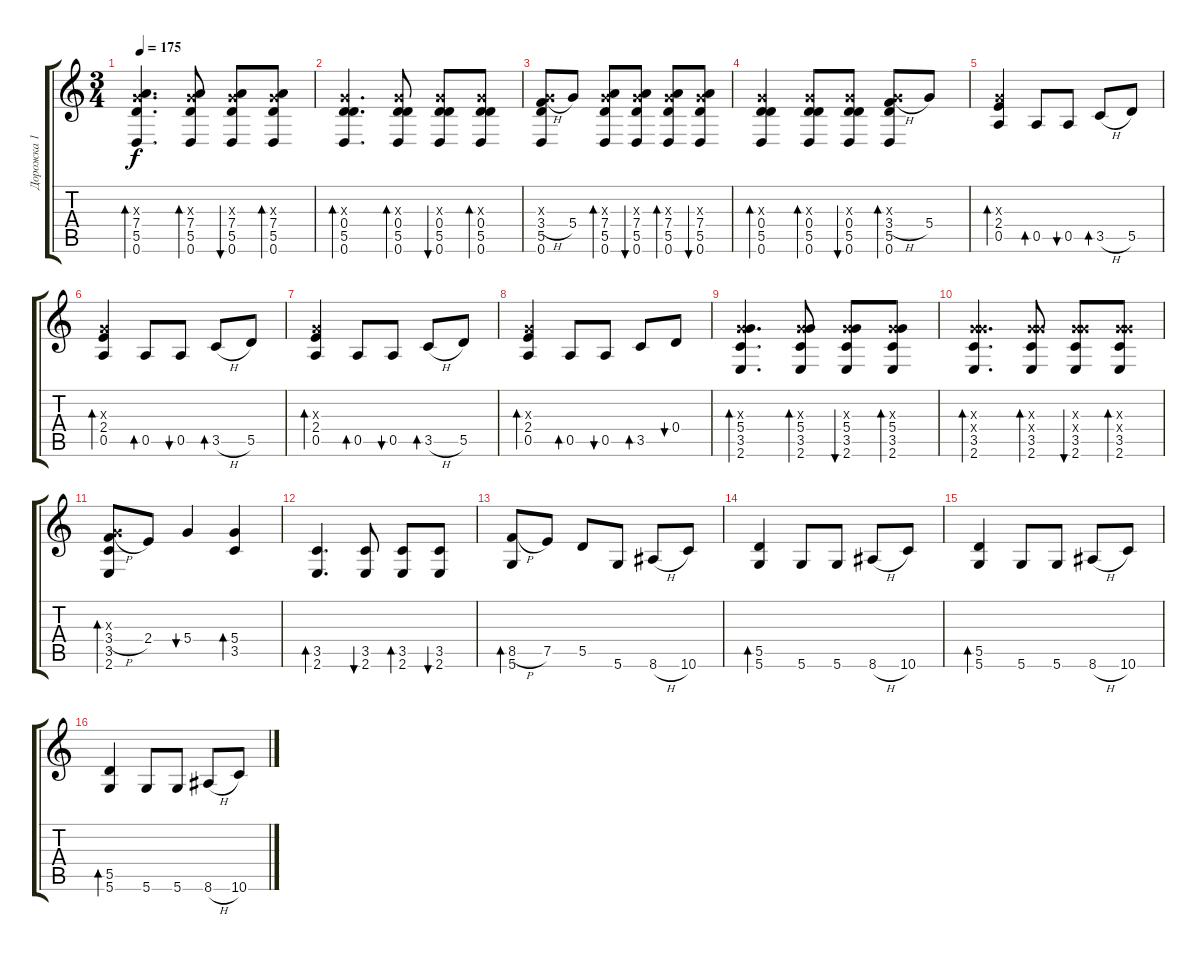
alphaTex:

\track ("Дорожка 1" "Дорожка 1") {instrument acousticguitarnylon}
\staff {score tabs}
\tuning (E4 B3 G3 D3 A2 D2) {hide}
\ts (3 4)
\tempo 175
\clef g2
\ks c
(0.3{x} 7.4 5.5 0.6).4{d bd 60 dy f} (0.3{x} 7.4 5.5 0.6).8{bd 60} (0.3{x} 7.4 5.5 0.6).8{bu 60} (0.3{x} 7.4 5.5 0.6).8{bd 60} |
(0.3{x} 0.4 5.5 0.6).4{d bd 60} (0.3{x} 0.4 5.5 0.6).8{bd 60} (0.3{x} 0.4 5.5 0.6).8{bu 60} (0.3{x} 0.4 5.5 0.6).8{bd 60} |
(0.3{x} 3.4{h} 5.5 0.6).8 5.4.8 (0.3{x} 7.4 5.5 0.6).8{bd 60} (0.3{x} 7.4 5.5 0.6).8{bu 60} (0.3{x} 7.4 5.5 0.6).8{bd 60} (0.3{x} 7.4 5.5 0.6).8{bu 60} |
(0.3{x} 0.4 5.5 0.6).4{bd 60} (0.3{x} 0.4 5.5 0.6).8{bd 60} (0.3{x} 0.4 5.5 0.6).8{bu 60} (0.3{x} 3.4{h} 5.5 0.6).8{bd 60} 5.4.8 |
(0.3{x} 2.4 0.5).4{bd 60} 0.5.8{bd 60} 0.5.8{bu 60} 3.5{h}.8{bd 60} 5.5.8 |
(0.3{x} 2.4 0.5).4{bd 60} 0.5.8{bd 60} 0.5.8{bu 60} 3.5{h}.8{bd 60} 5.5.8 |
(0.3{x} 2.4 0.5).4{bd 60} 0.5.8{bd 60} 0.5.8{bu 60} 3.5{h}.8{bd 60} 5.5.8 |
(0.3{x} 2.4 0.5).4{bd 60} 0.5.8{bd 60} 0.5.8{bu 60} 3.5.8{bd 60} 0.4.8{bu 60} |
(0.3{x} 5.4 3.5 2.6).4{d bd 60} (0.3{x} 5.4 3.5 2.6).8{bd 60} (0.3{x} 5.4 3.5 2.6).8{bu 60} (0.3{x} 5.4 3.5 2.6).8{bd 60} |
(0.3{x} 5.4{x} 3.5 2.6).4{d bd 60} (0.3{x} 5.4{x} 3.5 2.6).8{bd 60} (0.3{x} 5.4{x} 3.5 2.6).8{bu 60} (0.3{x} 5.4{x} 3.5 2.6).8{bd 60} |
(0.3{x} 3.4{h} 3.5 2.6).8{bd 60} 2.4.8 5.4.4{bu 60} (5.4 3.5).4{bd 60} |
(3.5 2.6).4{d bd 60} (3.5 2.6).8{bu 60} (3.5 2.6).8{bd 60} (3.5 2.6).8{bu 60} |
(8.5{h} 5.6).8{bd 60} 7.5.8 5.5.8 5.6.8 8.6{h}.8 10.6.8 |
(5.5 5.6).4{bd 60} 5.6.8 5.6.8 8.6{h}.8 10.6.8 |
(5.5 5.6).4{bd 60} 5.6.8 5.6.8 8.6{h}.8 10.6.8 |
(5.5 5.6).4{bd 60} 5.6.8 5.6.8 8.6{h}.8 10.6.8
